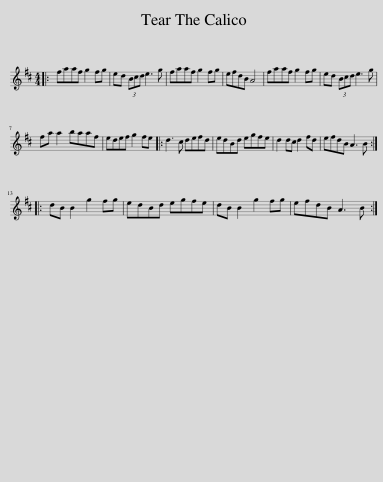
X:1
L:1/8
M:4/4
I:linebreak $
K:D
V:1 treble
V:1
|: faaf g2 fg | ed (3Bcd e3 g | faaf g2 fg | efdB A4 | faaf g2 fg | %5
 ed (3Bcd e3 g |$ fa a2 baaf | edef g2 fe |: d3 c defd | edBd egfe | %10
 d2 dc d2 fd | efdB A3 B ::$ dB B2 g2 fg | edBd egfe | dB B2 g2 fg | %15
 efdB A3 B :| %16
